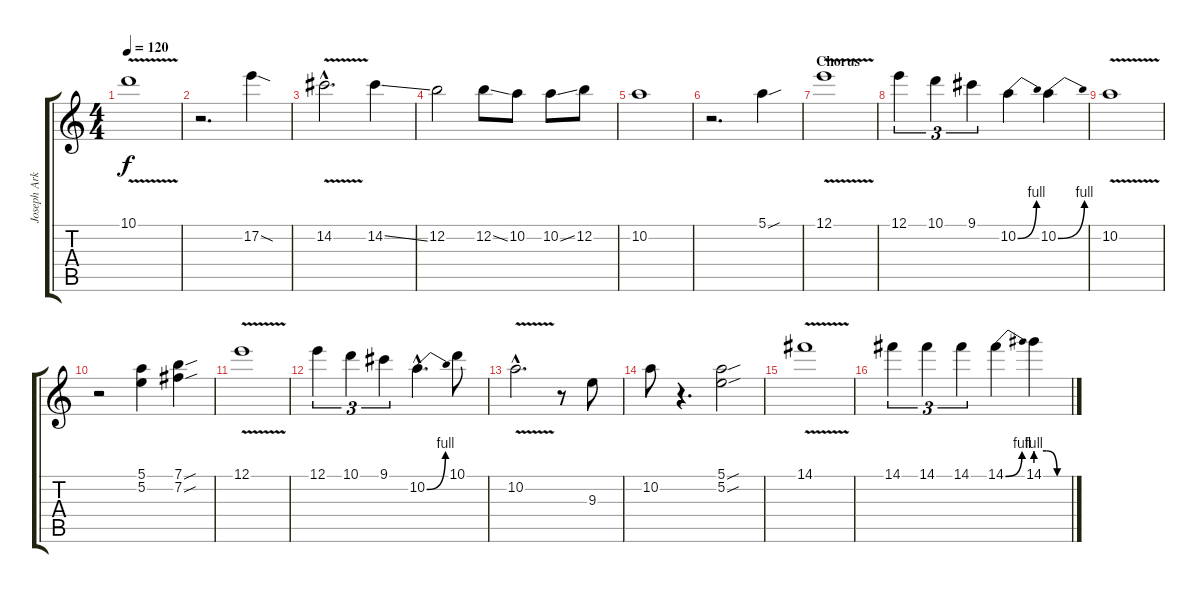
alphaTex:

\track ("Joseph Arkansas" "Joseph Ark") {instrument electricguitarjazz}
\staff {score tabs}
\tuning (E4 B3 G3 D3 A2 E2) {hide}
\ts (4 4)
\tempo 120
\clef g2
\ks c
10.1{v}.1{dy f} |
r.2{d} 17.2{sod}.4 |
14.2{v hac}.2{d} 14.2{ss}.4 |
12.2.2 12.2{ss}.8 10.2.8 10.2{ss}.8 12.2.8 |
10.2.1 |
r.2{d} 5.1{sou}.4 |
\section ("" "Chorus")
12.1{v}.1 |
12.1.4{tu (3 2)} 10.1.4{tu (3 2)} 9.1.4{tu (3 2)} 10.2{be (bend 0 0 60 4)}.4 10.2{be (bend 0 0 60 4)}.4 |
10.2{v}.1 |
r.2 (5.1 5.2).4 (7.1{sou} 7.2{sou}).4 |
12.1{v}.1 |
12.1.4{tu (3 2)} 10.1.4{tu (3 2)} 9.1.4{tu (3 2)} 10.2{be (bend 0 0 60 4) hac}.4{d} 10.1.8 |
10.2{v hac}.2{d} r.8 9.3.8 |
10.2.8 r.4{d} (5.1{sou} 5.2{sou}).2 |
14.1{v}.1 |
14.1.4{tu (3 2)} 14.1.4{tu (3 2)} 14.1.4{tu (3 2)} 14.1{be (bend 0 0 60 4)}.4 14.1{be (custom 0 4 20 4 40 0 60 0)}.4
